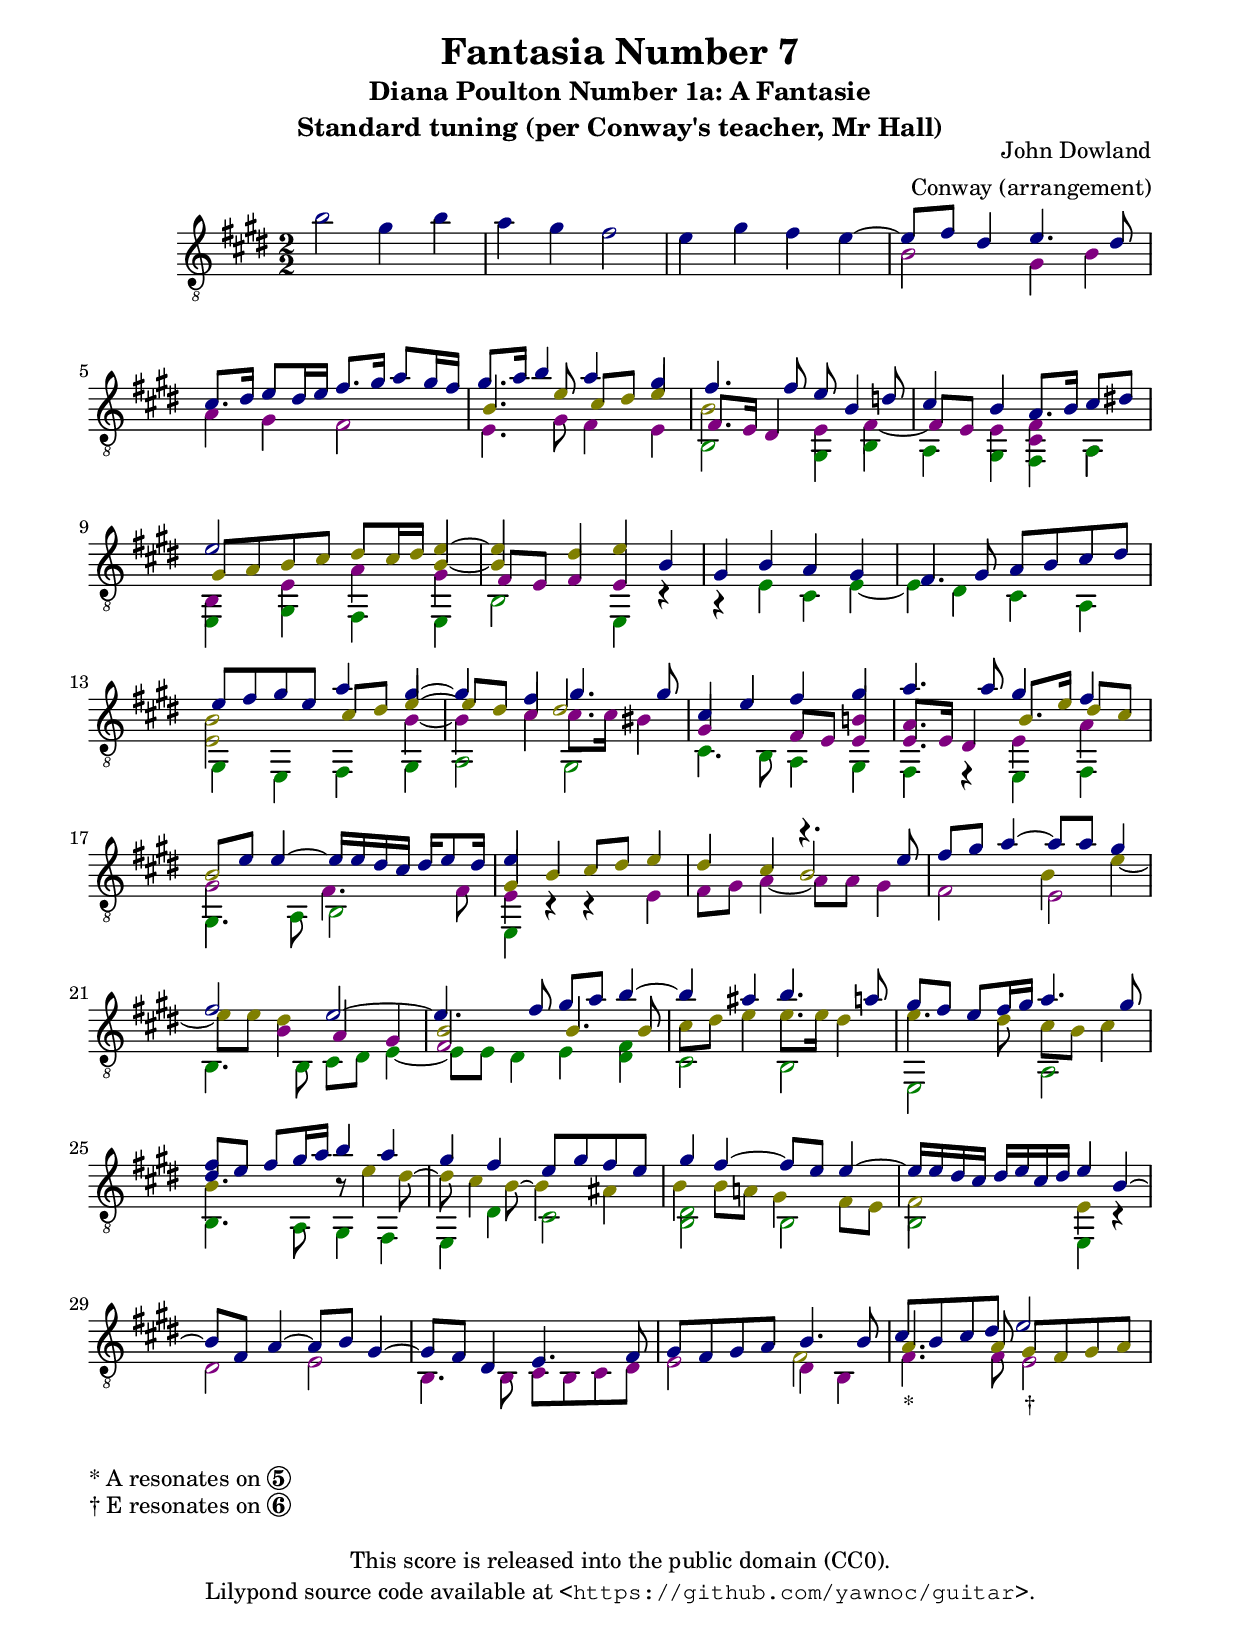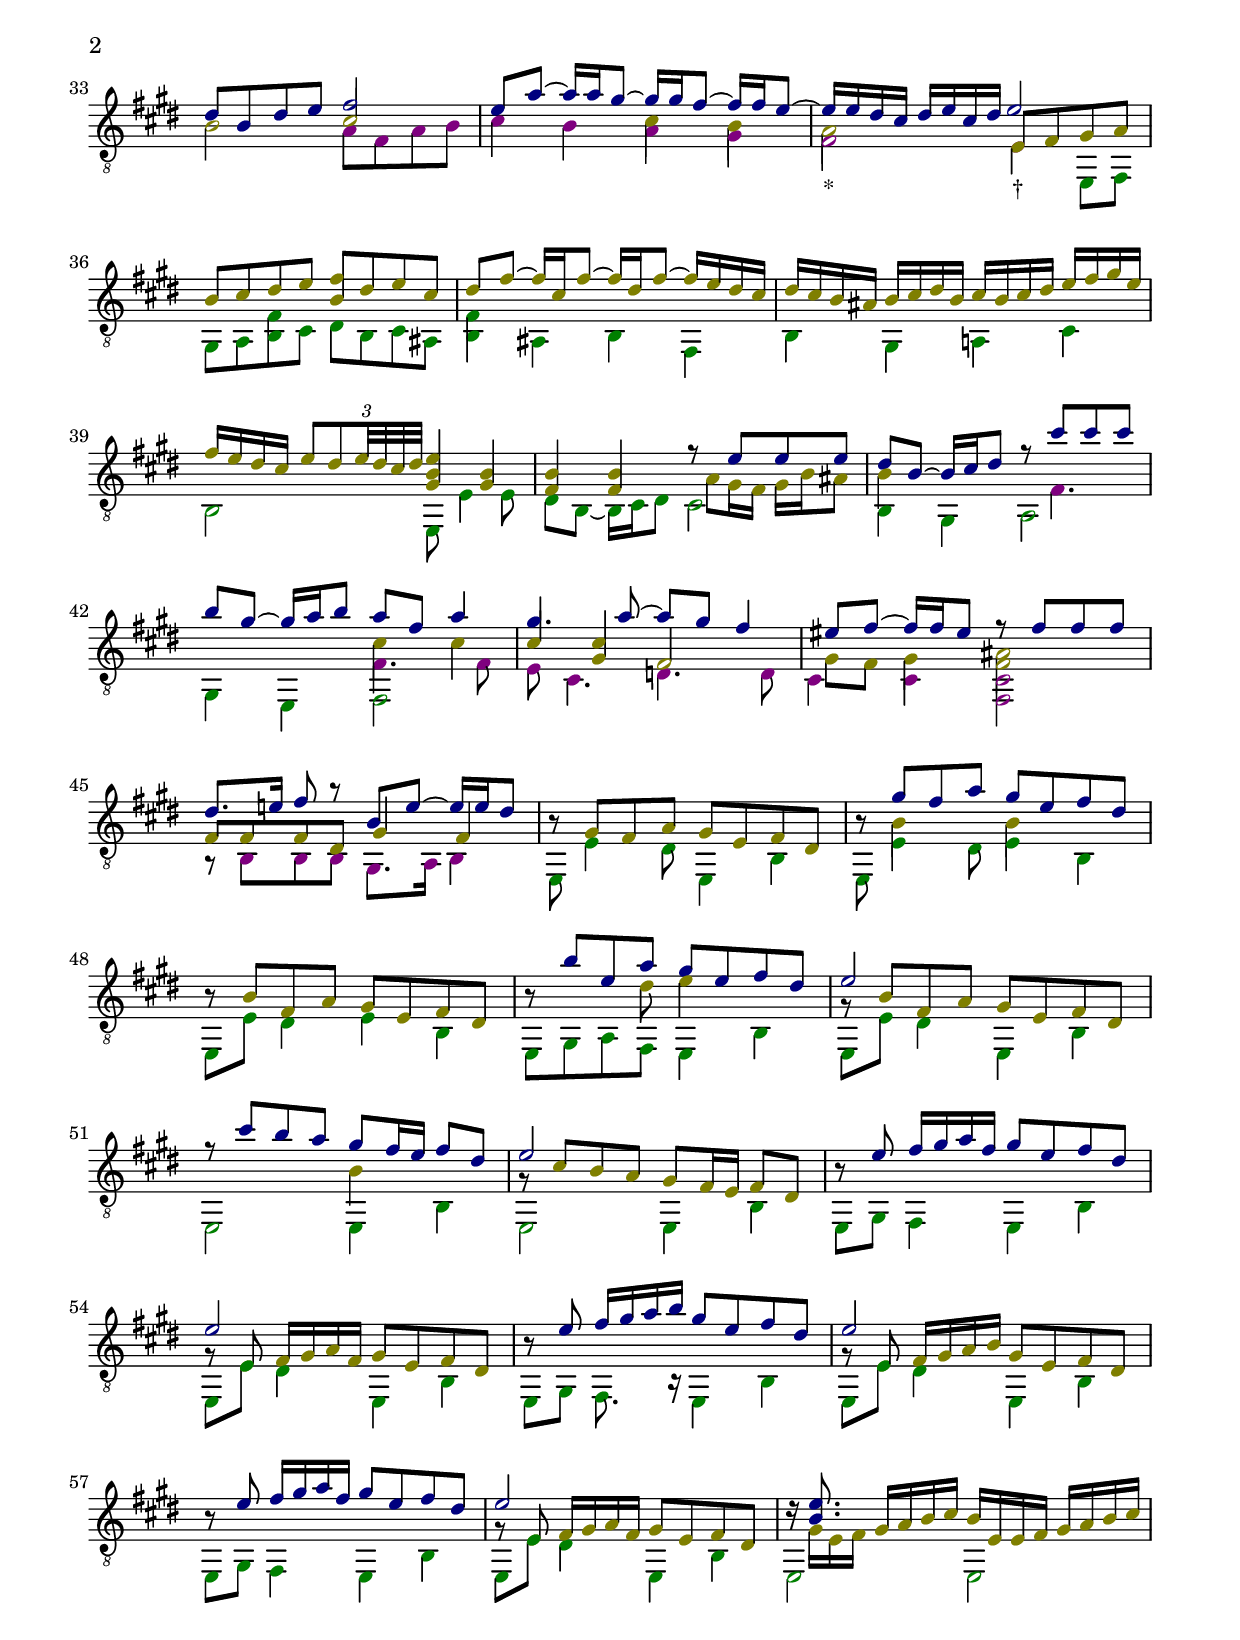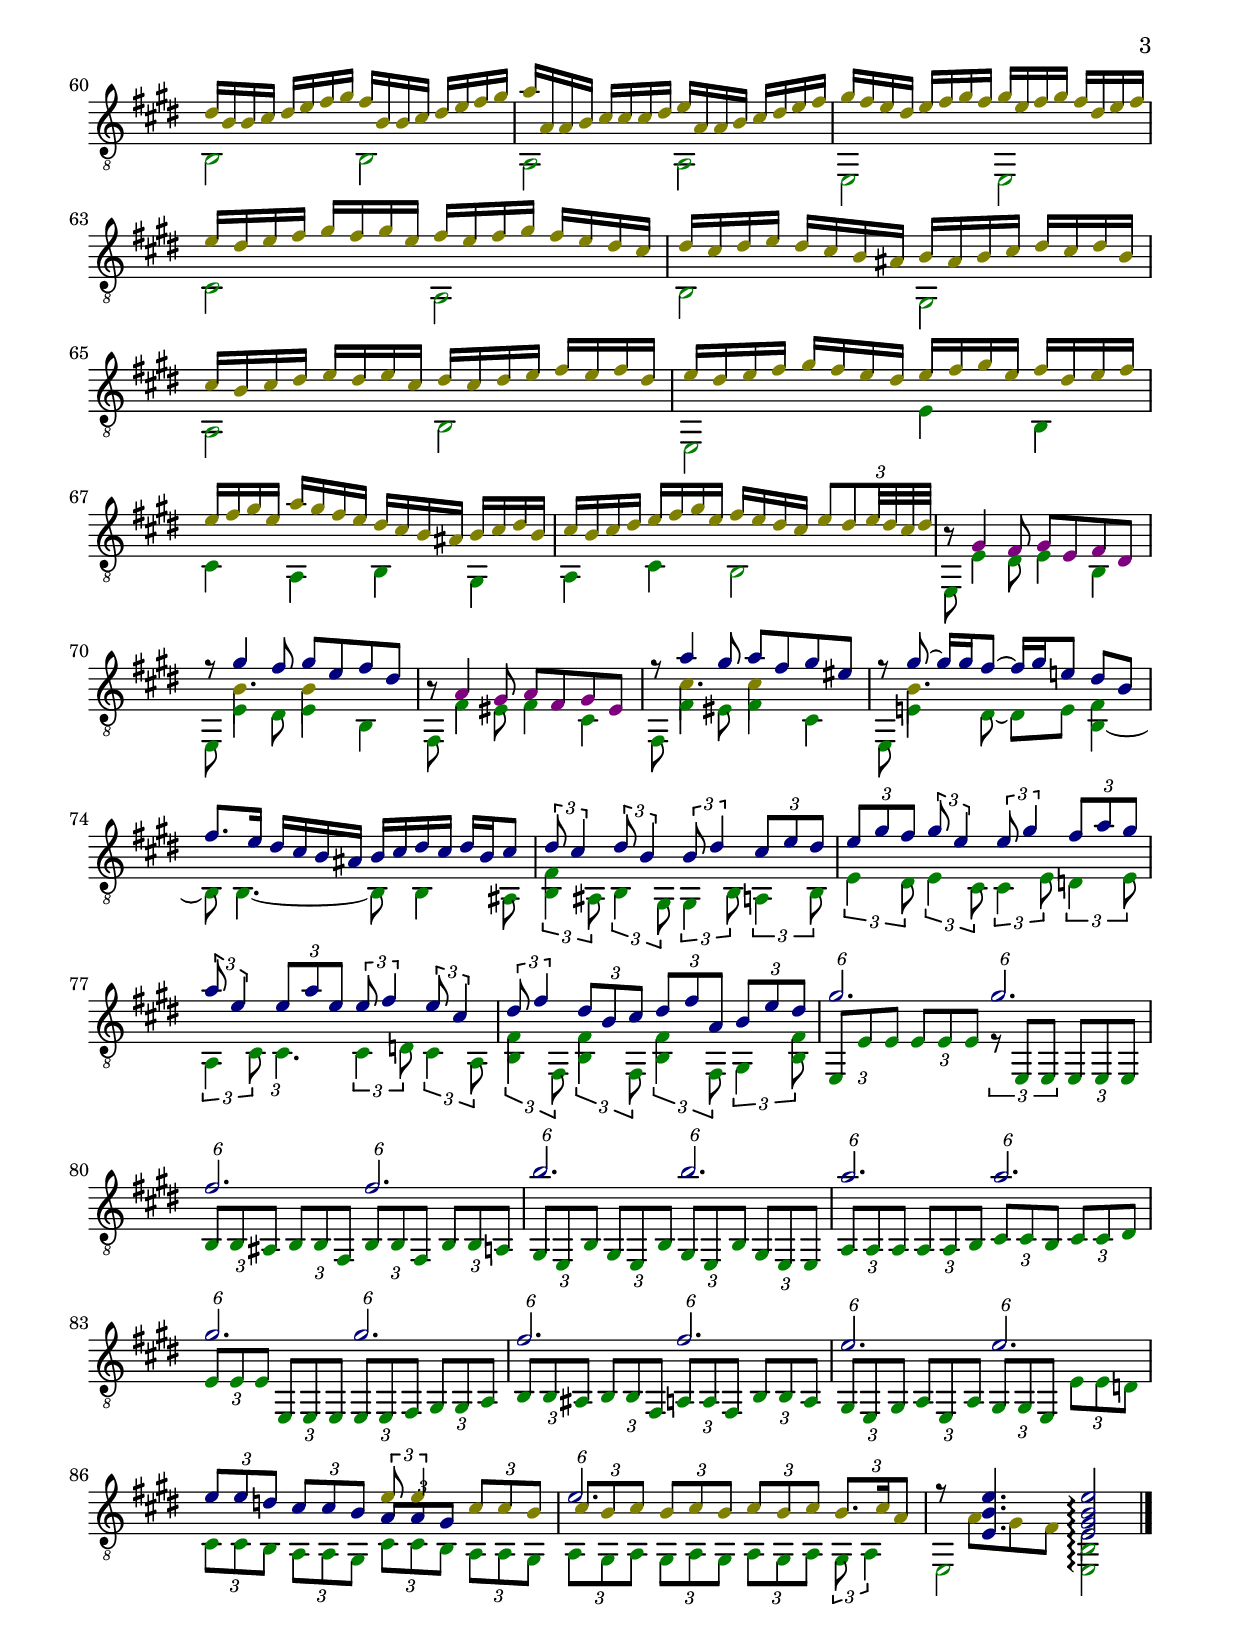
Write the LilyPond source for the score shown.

\version "2.18.2"


%%%%%%%%%%%%%%%%%%%%%%%%%%%%%%%%%%%%%%%%%%%%%%%%%%%%%%%%%%%%%%%%
% General
%%%%%%%%%%%%%%%%%%%%%%%%%%%%%%%%%%%%%%%%%%%%%%%%%%%%%%%%%%%%%%%%

\paper {
  top-margin = 1.5\cm
  left-margin = 1.5\cm
  right-margin = 1.5\cm
  bottom-margin = 1.5\cm
  ragged-last-bottom = ##f
  footnote-separator-markup = \markup { \vspace #1.5 }
}

globalSettings = {
  \accidentalStyle modern
  \compressFullBarRests
  \mergeDifferentlyHeadedOn
  \mergeDifferentlyDottedOn
  \numericTimeSignature
  \pointAndClickOff
  \override TextScript.extra-offset = #'(0 . 0.7)
  \override Score.FootnoteItem.annotation-line = ##f
}

origin-url = "https://github.com/yawnoc/guitar"

\header {
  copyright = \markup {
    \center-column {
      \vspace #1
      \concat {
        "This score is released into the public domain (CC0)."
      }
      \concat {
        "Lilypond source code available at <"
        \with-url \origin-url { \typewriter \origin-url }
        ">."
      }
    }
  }
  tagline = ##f
}

triplet = #(define-music-function
  (parser location music) (ly:music?)
  #{
    \tuplet 3/2 { $music }
  #}
)

tripletDuple = #(define-music-function
  (parser location music) (ly:music?)
  #{
    \tuplet 6/4 { $music }
  #}
)

overrideBeamedStemLengths = #(define-scheme-function
  (parser location lengths) (list?)
  #{
    \override Stem.details.beamed-lengths = $lengths
  #}
)
revertBeamedStemLengths = { \revert Stem.details.beamed-lengths }

overrideBeamVerticalPositions = #(define-scheme-function
  (parser location positions) (pair?)
  #{
    \override Beam.positions = $positions
  #}
)

%%%%%%%%%%%%%%%%%%%%%%%%%%%%%%%%%%%%%%%%%%%%%%%%%%%%%%%%%%%%%%%%
% Semantic bar lines
%%%%%%%%%%%%%%%%%%%%%%%%%%%%%%%%%%%%%%%%%%%%%%%%%%%%%%%%%%%%%%%%

barLineGoto = { \bar "||" }
barLineKeyChange = { \bar "||" }
barLineEnd = { \bar "|." }

%%%%%%%%%%%%%%%%%%%%%%%%%%%%%%%%%%%%%%%%%%%%%%%%%%%%%%%%%%%%%%%%
% Guitar notation
%%%%%%%%%%%%%%%%%%%%%%%%%%%%%%%%%%%%%%%%%%%%%%%%%%%%%%%%%%%%%%%%

stringNumbersAbove = { \set stringNumberOrientations = #'(up) }
stringNumbersBelow = { \set stringNumberOrientations = #'(down) }

fingeringAbove = { \set fingeringOrientations = #'(up) }
fingeringBelow = { \set fingeringOrientations = #'(down) }
fingeringAleft = { \set fingeringOrientations = #'(left) }
fingeringAright = { \set fingeringOrientations = #'(right) }

startGraceMusic = {
  <>(
  \override Fingering.font-size = -6
}
stopGraceMusic = {
  \revert Fingering.font-size
  <>)
}

overrideHorizontalShift = #(define-scheme-function
  (parser location distance) (number?)
  #{
    \override NoteColumn.force-hshift = $distance
  #}
)
revertHorizontalShift = { \revert NoteColumn.force-hshift }

barreSpan = #(define-music-function
  (parser location label offsetPair music)
  (string? (pair? (cons 0 0)) ly:music?)
  (let
    (
      (elements (extract-named-music music '(NoteEvent EventChord)))
    )
    (if
      (pair? elements)
      (let
        (
          (first-element (first elements))
          (last-element (last elements))
        )
        (set!
          (ly:music-property first-element 'articulations)
          (cons
            (make-music 'TextSpanEvent 'span-direction -1)
            (ly:music-property first-element 'articulations)
          )
        )
        (set!
          (ly:music-property last-element 'articulations)
          (cons
            (make-music 'TextSpanEvent 'span-direction 1)
            (ly:music-property last-element 'articulations)
          )
        )
      )
    )
  )
  #{
    \once \override TextSpanner.font-shape = #'upright
    \once \override TextSpanner.style = #'line
    \once \override TextSpanner.extra-offset = #offsetPair
    \once \override TextSpanner.bound-details = #`(
      (left
        (text . ,#{ \markup { \raise #-0.7 { #label \hspace #0.7 }} #})
        (Y . 0)
        (padding . -0.8)
        (attach-dir . -2)
      )
      (right
        (text . ,#{ \markup { \draw-line #'(0 . -1.3) } #}) ;; draw hook
        (Y . 0)
        (padding . -0.5)
        (attach-dir . 2)
      )
    )
    \once \override TextSpanner #'after-line-breaking = #(lambda (grob)
      (let*
        (
          (originalGrob (ly:grob-original grob))
          (splitGrobs (ly:spanner-broken-into originalGrob))
        )
        (if
          (and
            (>= (length splitGrobs) 2)
            (not (eq? (car (last-pair splitGrobs)) grob))
          )
          (begin
            (ly:grob-set-nested-property! grob
              '(bound-details right text)
              #{ \markup { \draw-line #'(0 . 0) } #} ;; suppress draw hook
            )
            (ly:grob-set-property! grob
              'extra-offset
              (cons
                (car offsetPair)
                (+ (cdr offsetPair) 0.7) ;; correction for suppressed hook
              )
            )
            (ly:grob-set-nested-property! grob
              '(bound-details right padding)
              #'-3 ;; increase spanner length
            )
          )
        )
      )
    )
    $music
  #}
)

barre = #(define-scheme-function
  (parser location label) (string?)
  #{
    \markup {
      \center-align {
        \hspace #0.7
        $label
      }
    }
  #}
)

nudgeNextBarre = #(define-scheme-function
  (parser location distance) (number?)
  #{
    \once \override TextScript.X-offset = $distance
  #}
)

position = #(define-scheme-function
  (parser location label) (string?)
  #{
    \markup {
      \center-align {
        \hspace #0.5
        $label
      }
    }
  #}
)

#(define-markup-command
  (markupString layout properties stringNumber) (markup?)
  (interpret-markup layout properties
    #{
      \markup \circle { \bold #stringNumber }
    #}
  )
)

#(define-markup-command
  (resonatesOn layout properties note stringNumber) (markup? markup?)
  (interpret-markup layout properties
    #{
      \markup { #note "resonates on" \markupString #stringNumber }
    #}
  )
)

%%%%%%%%%%%%%%%%%%%%%%%%%%%%%%%%%%%%%%%%%%%%%%%%%%%%%%%%%%%%%%%%
% Goto statements
%%%%%%%%%%%%%%%%%%%%%%%%%%%%%%%%%%%%%%%%%%%%%%%%%%%%%%%%%%%%%%%%

overrideGotoVisibility = {
  \once \override Score.RehearsalMark #'break-visibility = #'#(#t #t #f)
}

makeGotoMark = #(define-scheme-function
  (parser location label) (string?)
  #{
    \mark \markup { \small \italic $label }
  #}
)

simultaneousMarkSeparator = {
  \cadenzaOn
    s1073741824 % stupid, but works
  \cadenzaOff
}

coda = {
  \overrideGotoVisibility
  \mark \markup { \musicglyph #"scripts.coda" }
}

fine = {
  \overrideGotoVisibility
  \makeGotoMark Fine
}

dcAlCoda = {
  \overrideGotoVisibility
  \makeGotoMark "D.C. al Coda"
}

dcAlFine = {
  \overrideGotoVisibility
  \makeGotoMark "D.C. al Fine"
}

toCoda = {
  \overrideGotoVisibility
  \makeGotoMark "to Coda"
}



\header {
  title = "Fantasia Number 7"
  subtitle = \markup {
    \center-column {
      "Diana Poulton Number 1a: A Fantasie"
      "Standard tuning (per Conway's teacher, Mr Hall)"
    }
  }
  composer = "John Dowland"
  arranger = "Conway (arrangement)"
}


initialSignatures = {
  \clef "treble_8"
  \key e \major
  \time 2/2
  \set Timing.beamExceptions = #'()
  \set Timing.baseMoment = #(ly:make-moment 1/4)
  \set Timing.beatStructure = #'(1 1 1 1)
  \set Timing.beamExceptions = #'(
    (
      end
        .
      (
        ((1 . 8) . (4 4)) ;; quavers by fours
        ((1 . 12) . (3 3 3 3)) ;; anything shorter by beat
      )
    )
  )
  \set Staff.connectArpeggios = ##t
}


highVoiceMusic = {
  
  \override NoteHead.color = #darkblue
  
  % Main theme high
  \barNumberCheck #1
  \relative c'' {
    \stemDown
    b2 gis4 b |
    a gis fis2 |
    e4 gis fis e~ |
    \stemUp
    e8 fis dis4 e4. dis8 |
    cis8. dis16 e8 dis16 e fis8. gis16 a8 gis16 fis |
    gis8. a16 b4 a gis |
    \once \overrideHorizontalShift #0.3 fis4. fis8 e8 b4 d8 |
    cis4 b a8. b16 cis8 dis |
    e2 s2 |
    s2 s4
  }
  
  % Main theme low
  \barNumberCheck #10
  \relative c' {
    b4 |
    gis b a gis |
    fis4. gis8 a b cis dis |
    e fis gis e a4 gis~ |
    gis
      \shiftOn
        \once \overrideHorizontalShift #0
        fis
      \shiftOff
      \once \overrideHorizontalShift #0.45 gis4. gis8 |
    cis,4 e fis gis |
    a4. a8 gis4 fis |
    b,8 e e4~ e16 e dis cis dis16 e8 dis16 |
    e4
  }
  
  % Tee-tee taa high
  \barNumberCheck #18
  \relative c'' {
    s4 s2 |
    s2 c4.\rest e,8 |
    fis8 gis a4~ a8 a gis4 |
    fis2 e2~ |
    \once \overrideHorizontalShift #-0.25 e4. fis8 gis8 a b4~ |
    b ais b4. a8 |
    gis8 fis e8 fis16 gis a4. gis8 |
    <fis dis>8 e fis8 gis16 a b4 a |
    gis fis e8 gis fis e |
    gis4 fis~ fis8 e e4~ |
    e16 e dis cis dis e cis dis e4
  }
  
  % Tee-tee taa low
  \barNumberCheck #28
  \relative c' {
    b4~ |
    b8 fis a4~ a8 b gis4~ |
    gis8 fis dis4 e4. fis8 |
    gis fis gis a b4. b8 |
    \shiftOn
    \overrideHorizontalShift #-0.45 cis b cis dis e2 |
    \revertHorizontalShift
    dis8 b dis e \once \overrideHorizontalShift #0 fis2 |
    \shiftOff
    e8 a~ a16 a gis8~ gis16 gis fis8~ fis16 fis e8~ |
    e16 e dis cis dis e cis dis
      \shiftOn
        \once \overrideHorizontalShift #-0.3 e2 |
      \shiftOff
  }
  
  % Ascending scale
  \barNumberCheck #36
  {
    s1 * 3 |
    s2
  }
  
  % Tee-tee-tee
  \barNumberCheck #39
  \relative c' {
    s2 |
    s2 r8 e e e |
    dis b~ b16 cis dis8 r8 cis' cis cis |
    b8 gis~ gis16 a b8 a8 fis a4 |
    gis4. a8~ a gis fis4 |
    eis8 fis~ fis16 fis eis8 r8 fis fis fis |
    dis8. e16 fis8 r b,8 e~ e16 e dis8 |
  }
  
  % Majestic theme
  \barNumberCheck #46
  \relative c' {
    s1 |
    b8\rest gis' fis a gis e fis dis |
    s1 |
    b8\rest b' e, a gis e fis dis |
    e2 s2 |
    r8 cis' b a gis8 fis16 e fis8 dis |
    e2 s2 |
    b8\rest e fis16 gis a fis gis8 e fis dis |
    e2 s2 |
    b8\rest e fis16 gis a b gis8 e fis dis |
    e2 s2 |
    b8\rest e fis16 gis a fis gis8 e fis dis |
    e2 s2 |
  }
  
  % Scale runs
  \barNumberCheck #59
  \relative c' {
    d16\rest <e b>8. s4 s2 |
    s1 * 9 |
  }
  
  % Majestic interlude
  \barNumberCheck #69
  \relative c'' {
    s1 |
    r8 gis4 fis8 gis e fis dis |
    s1 |
    r8 a'4 gis8 a fis gis eis |
    r8 gis~ gis16 gis fis8~ fis16 gis e8 dis b |
    fis'8. e16 dis cis b ais
      b16 cis dis cis dis b cis8 |
  }
  
  % Triplet runs
  \barNumberCheck #75
  \relative c' {
    \triplet { dis8 cis4 } \triplet { dis8 b4 }
      \triplet { b8 dis4 } \triplet { cis8 e dis } |
    \triplet { e8 gis fis } \triplet { gis8 e4 }
      \triplet { e8 gis4 } \triplet { fis8 a gis } |
    \triplet { a8 e4 } \triplet { e8 a e }
      \triplet { e8 fis4 } \triplet { e8 cis4 } |
    \triplet { dis8 fis4 } \triplet { dis8 b cis }
      \triplet { dis8 fis a, } \triplet { b e dis } |
    \tripletDuple { gis2. } \tripletDuple { gis } |
    \tripletDuple { fis } \tripletDuple { fis } |
    \tripletDuple { b } \tripletDuple { b } |
    \tripletDuple { a } \tripletDuple { a } |
    \tripletDuple { gis } \tripletDuple { gis } |
    \tripletDuple { fis } \tripletDuple { fis } |
    \tripletDuple { e } \tripletDuple { e } |
    \triplet { e8 e d } \triplet { cis cis b }
      \once \overrideBeamVerticalPositions #'(0.75 . 0.75)
      \triplet { a a gis } s4 |
    \tripletDuple { e'2. } s2 |
  }
  
  % Finishing chords
  \barNumberCheck #88
  \relative c {
    r8 <e b' e>4.
      <e gis b e>2 \arpeggio
      \barLineEnd
  }
  
}


lowVoiceMusic = {
  
  \override NoteHead.color = #darkgreen
  
  % Main theme high
  \barNumberCheck #1
  \relative c {
    s1 * 6 |
    b2 gis4 b |
    a gis fis a |
    e gis fis e |
    b'2 e,4
  }
  
  % Main theme low
  \barNumberCheck #10
  \relative c {
    r4 |
    r4 e cis e~ |
    e dis cis a |
    gis e fis gis |
    a2 gis |
    cis4. b8 a4 gis |
    fis r e fis |
    \shiftOn
    \overrideHorizontalShift #0
      gis4.
    \shiftOff
      a8 b2 |
    e,4
  }
  
  % Tee-tee taa high
  \barNumberCheck #18
  \relative c {
    s4 s4 s4 |
    s1 * 2 |
    b4. b8 cis8 dis e4~ |
    \once \overrideHorizontalShift #1 e8 e dis4 e4 <dis fis> |
    cis2 b |
    e, a |
    b4. a8 gis4 fis |
    e dis' cis2 |
    <b dis> b |
    b e,4
  }
  
  % Tee-tee taa low
  \barNumberCheck #28
  \relative c {
    r4 |
    s1 * 6 |
    s2
  }
  
  % Ascending scale
  \barNumberCheck #35
  \relative c, {
    s4 e8 fis |
    gis a <b fis'> cis dis b cis ais |
    <b fis'>4 ais b fis |
    b gis a cis |
    b2
  }
  
  % Tee-tee-tee
  \barNumberCheck #39
  \relative c, {
    e8 e'4 e8 |
    dis8 b~ b16 cis dis8 cis2 |
    b4 gis a2 |
    gis4 e fis2 |
    s1 * 3 |
  }
  
  % Majestic theme
  \barNumberCheck #46
  \relative c, {
    e8 e'4 dis8 e,4 b' |
    e,8 e'4 dis8 e4 b |
    e,8 e' dis4 e b |
    e,8 gis a fis e4 b' |
    e,8 e' dis4 e, b' |
    e,2 e4 b' |
    e,2 e4 b' |
    e,8 gis fis4 e b' |
    e,8 e' dis4 e, b' |
    e,8[ gis] fis8. b16\rest e,4 b' |
    e,8 e' dis4 e, b' |
    e,8 gis fis4 e b' |
    e,8 e' dis4 e, b' |
  }
  
  % Scale runs
  \barNumberCheck #59
  \relative c, {
    e2 e |
    b' b |
    a a |
    e e |
    cis' a |
    b gis |
    a b |
    e, e'4 b |
    cis a b gis |
    a cis b2 |
  }
  
  % Majestic interlude
  \barNumberCheck #69
  \relative c, {
    e8 e'4 dis8 e4 b |
    e,8 e'4 dis8 e4 b |
    fis8 fis'4 eis8 fis4 cis |
    fis,8 fis'4 eis8 fis4 cis |
    e,8 e'4 dis8~ dis e <b~ fis'>4 |
    b8 b4.~ b8 b4 ais8 |
  }
  
  % Triplet runs
  \barNumberCheck #75
  \relative c {
    \triplet { <b fis'>4 ais8 } \triplet { b4 gis8 }
      \triplet { gis4 b8 } \triplet { a4 b8 } |
    \triplet { e4 dis8 } \triplet { e4 cis8 }
      \triplet { cis4 e8 } \triplet { d4 e8 } |
    \triplet { a,4 cis8 } \triplet { cis4. }
      \triplet { cis4 d8 } \triplet { cis4 a8 } |
    \triplet { <b fis'>4 fis8 } \triplet { <b fis'>4 fis8 }
      \triplet { <b fis'>4 fis8 } \triplet { gis4 <b fis'>8 } |
    \shiftOn
    \stemUp
    \triplet { e,8 e' e } \triplet { e e e }
      \triplet { r e, e } \triplet { e e e } |
    \triplet { b' b ais } \triplet { b b fis }
      \triplet { b b fis } \triplet { b b a } |
    \triplet { gis e b' } \triplet { gis e b' }
      \triplet { gis e b' } \triplet { gis e e } |
    \triplet { a a a } \triplet { a a b }
      \triplet { cis cis b } \triplet { cis cis dis } |
    \triplet { e e e } \triplet { e, e e }
      \triplet { e e fis } \triplet { gis gis a } |
    \triplet { b b ais } \triplet { b b fis }
      \triplet { a a fis } \triplet { b b a } |
    \triplet { gis e gis } \triplet { a e a }
      \triplet { gis gis e }
    \stemDown
    \shiftOff
      \triplet { e' e d } |
    \triplet { cis cis b } \triplet { a a gis }
      \triplet { cis cis b } \triplet { a a gis } |
    \triplet { a gis a } \triplet { gis a gis }
      \triplet { a gis a } \triplet { gis8 a4 } |
  }
  
  % Finishing chords
  \barNumberCheck #88
  \relative c, {
    e2 \shiftOn <e b'>2 \arpeggio |
  }
  
}


upperMiddleVoiceMusic = {
  
  \override NoteHead.color = #darkyellow
  
  % Main theme high
  \barNumberCheck #1
  \relative c' {
    s1 * 5 |
    \once \overrideHorizontalShift #0.4 b4. e8
      cis8 dis
      \once \overrideHorizontalShift #0 e4 |
    \stemDown
    \once \overrideHorizontalShift #0 b2 s2 |
    \stemUp
    s1 |
    gis8 a b cis dis8 cis16 \shiftOff dis <e~ b_~>4 |
    <e b> dis e
    \shiftOn
  }
  
  % Main theme low
  \barNumberCheck #10
  \relative c' {
    s4 |
    s1 * 2 |
    \stemDown
    <b e,>2
    \stemUp
      cis8 dis \once \overrideHorizontalShift #0 e4~ |
    e8 dis
      \shiftOff cis4 \shiftOn
      \once \overrideHorizontalShift #-0.75 dis2 |
    s1 |
    s2 \stemUp b8. e16 dis8 cis |
      \shiftOff
      \stemDown
        \once \hide Stem b2
      \stemUp
      \shiftOn
      s2 |
    \once \overrideHorizontalShift #0 gis4
  }
  
  % Tee-tee taa high
  \barNumberCheck #18
  \relative c' {
    b4 cis8 dis e4 |
    dis4 cis b2 |
    \stemDown
    s2 b4 e_~ |
    \once \overrideHorizontalShift #0.9 e8 e
      \once \overrideHorizontalShift #0 dis4 s2 |
    \once \overrideHorizontalShift #0
    \once \hide Stem
      b2
    \stemUp
      b4. b8 |
    \stemDown
    \overrideHorizontalShift #0
    cis8 dis e4 e8. e16 dis4 |
    e4. dis8
      \once \overrideBeamVerticalPositions #'(-2.4 . -2.6) cis8 b
      cis4 |
    b4. s8 b8\rest e4 dis8~ |
    dis8 cis4 b8~
    \revertHorizontalShift
      b4 ais |
    b4 b8 a gis4 fis8 e |
    \overrideHorizontalShift #0
    fis2 e4
    \revertHorizontalShift
    \stemUp
  }
  
  % Tee-tee taa low
  \barNumberCheck #28
  \relative c {
    s4 |
    s1 * 2 |
    s2 \stemDown fis2 \stemUp |
    \shiftOff
    \footnote "*" #'(0 . -4) \markup { "*" \resonatesOn A 5 }
    a4. a8 gis fis gis a |
    \stemDown b2 \stemUp cis |
    \shiftOn
    s2
      \stemDown
      \overrideHorizontalShift #0
      cis4 b |
    \footnote "*" #'(0 . -4) \markup { }
    a2
      \stemUp
      \revertHorizontalShift
  }
  
  % Ascending scale
  \barNumberCheck #35
  \relative c {
    \shiftOff
    e8 fis gis a |
    b cis dis e <fis b,> dis e cis |
    dis fis~ fis16 cis fis8~ fis16 dis fis8~ fis16 e dis cis |
    dis cis b ais b cis dis b cis b cis dis e fis gis e |
    fis e dis cis \triplet { e8 dis e32 dis cis dis } <e b gis>4
    \shiftOn
  }
  
  % Tee-tee-tee
  \barNumberCheck #39
  \relative c' {
    <b gis>4 |
    <b fis> <b fis>
      \stemDown
      \once \overrideHorizontalShift #1.3
      a8 gis16 fis gis16 b ais8 |
    \once \overrideHorizontalShift #0 b4 s4 s2 |
    s2
      \overrideHorizontalShift #0
      \shiftOnn cis4
      \shiftOn cis |
      \stemUp
    cis <cis gis> fis,2 |
    \shiftOff
    \stemDown
    gis8 fis gis4 <ais fis>2 |
    \stemUp
    \shiftOn
    \once \overrideBeamVerticalPositions #'(0 . 0)
    fis8 fis fis dis
      \revertHorizontalShift
      gis4 fis |
  }
  
  % Majestic theme
  \barNumberCheck #46
  \relative c' {
    b8\rest gis fis a gis e fis dis |
    \overrideHorizontalShift #0
    \stemDown s8 b'4 s8 b4 s4 \stemUp |
    \revertHorizontalShift
    b8\rest b8 fis a gis e fis dis |
    \overrideHorizontalShift #0
    \stemDown s4. dis'8 e4 s4 \stemUp |
    \revertHorizontalShift
    g,8\rest b8 fis a gis e fis dis |
    s2
      \stemDown
        \once \overrideHorizontalShift #0 b'4
      \stemUp
      s4 |
    g8\rest cis b a gis8 fis16 e fis8 dis |
    s1 |
    g8\rest e fis16 gis a fis gis8 e fis dis |
    s1 |
    g8\rest e fis16 gis a b gis8 e fis dis |
    s1 |
    g8\rest e fis16 gis a fis gis8 e fis dis |
  }
  
  % Scale runs
  \barNumberCheck #59
  \relative c' {
    s16 \stemDown gis e fis \stemUp gis a b cis
      b e, e fis gis a b cis |
    dis b b cis dis e fis gis
      fis b, b cis dis e fis gis |
    a a, a b cis cis cis dis
      e a, a b cis dis e fis |
    gis fis e dis e fis gis fis
      gis e fis gis fis dis e fis |
    e dis e fis gis fis gis e
      fis e fis gis fis e dis cis |
    dis cis dis e dis cis b ais
      b ais b cis dis cis dis b |
    cis b cis dis e dis e cis
      dis cis dis e fis e fis dis |
    e dis e fis gis fis e dis
      e fis gis e
      fis dis e fis |
    e fis gis e
      a gis fis e
      dis cis b ais
      b cis dis b |
    cis b cis dis
      e fis gis e
      fis e dis cis
      \triplet { e8 dis e32 dis cis dis } |
  }
  
  % Majestic interlude
  \barNumberCheck #69
  \relative c' {
    \overrideHorizontalShift #0
    \stemDown
    s1 |
    s8 b4. b4 s4 |
    s1 |
    s8 cis4. cis4 s4 |
    s8 b4. s2 |
    s1 |
    \stemUp
    \revertHorizontalShift
  }
  
  % Triplet runs
  \barNumberCheck #75
  \relative c' {
    s1 * 11 |
    s2
      \overrideHorizontalShift #0
      \triplet { e8 e4 }
      \revertHorizontalShift
      \triplet { cis8 cis b } |
    \triplet { cis b cis } \triplet { b cis b }
      \triplet { cis b cis } \triplet { b8. cis16 a8 } |
  }
  
  % Finishing chords
  \barNumberCheck #88
  \relative c' {
    \stemDown
    s8 a gis fis \shiftOff e2 |
  }
  
}


lowerMiddleVoiceMusic = {
  
  \override NoteHead.color = #darkmagenta
  
  % Main theme high
  \barNumberCheck #1
  \relative c' {
    s1 * 3 |
    \shiftOff
    b2 gis4 b |
    a gis fis2 |
    \once \overrideHorizontalShift #0.3 e4. gis8 fis4 e |
    \shiftOn
    \stemUp
    \overrideBeamedStemLengths #'(3)
    fis8. e16 dis4 \stemDown
    \revertBeamedStemLengths
      \overrideHorizontalShift #0 e4 fis~ |
      \revertHorizontalShift
    \stemUp
    fis8 e \stemDown
      \overrideHorizontalShift #0 e4 <cis fis>4 a |
    b e a gis |
      \revertHorizontalShift
    \stemUp
    fis8 e
      \overrideHorizontalShift #0 fis4 e
      \revertHorizontalShift
    \stemDown
  }
  
  % Main theme low
  \barNumberCheck #10
  \relative c {
    s4 |
    s1 * 2 |
    s2 s4 \overrideHorizontalShift #0 b'4~ |
    b \revertHorizontalShift
      \shiftOff cis \shiftOn
      \once \overrideHorizontalShift #0.3
        cis8. cis16
      bis4 |
    \stemUp
    \once \overrideHorizontalShift #0 gis4 s4
      \once \overrideHorizontalShift #0 fis8 e
      \once \overrideHorizontalShift #0 <e b'>4 |
    \once \overrideHorizontalShift #0 <e a>8. e16 dis4
      \stemDown
      \overrideHorizontalShift #0 e4 a |
      \revertHorizontalShift
    \shiftOnn
      \once \overrideHorizontalShift #0 gis2
    \shiftOn
      fis4. fis8 |
    \once \overrideHorizontalShift #0 e4
  }
  
  % Tee-tee taa high
  \barNumberCheck #18
  \relative c {
    \shiftOff
    r4 r e |
    fis8 gis a4~ a8 a gis4 |
    fis2 e |
    \shiftOn
    \stemUp
    s4
      \once \overrideHorizontalShift #0
      \once \hide Stem
        b'
      a gis |
    \once \overrideHorizontalShift #0 fis2 s2 |
    \stemDown
    s1 * 5 |
    s2 s4
  }
  
  % Tee-tee taa low
  \barNumberCheck #28
  \relative c {
    s4 |
    \shiftOff
    dis2 e |
    b4. b8 cis b cis dis |
    e2 dis4 b |
    fis'4. fis8
      \footnote "†" #'(0 . -2.5) \markup { "†" \resonatesOn E 6 }
      e2 |
    s2 a8 fis a b |
    cis4 b a gis |
    fis2
      \footnote "†" #'(0 . -2.5) \markup { }
      e4
    \shiftOn
  }
  
  % Ascending scale
  \barNumberCheck #35
  {
    s4 |
    s1 * 3 |
    s2
  }
  
  % Tee-tee-tee
  \barNumberCheck #39
  \relative c {
    s2 |
    s1 |
    s2 s8 fis4. |
    s2 \once \overrideHorizontalShift #0 fis4. fis8 |
    e8 cis4. d4. d8 |
    \once \overrideHorizontalShift #-1.3 cis4
    \overrideHorizontalShift #0
    cis <cis fis,>2 |
    \revertHorizontalShift
    r8 b b b gis8. a16 b4 |
  }
  
  % Majestic theme
  \barNumberCheck #46
  {
    s1 * 13 |
  }
  
  % Scale runs
  \barNumberCheck #59
  {
    s1 * 10 |
  }
  
  % Majestic interlude
  \barNumberCheck #69
  \relative c' {
    \stemUp
    b8\rest gis4 fis8 gis e fis dis |
    s1 |
    b'8\rest a4 gis8 a fis gis eis |
    s1 * 3 |
    \stemDown
  }
  
}


allMusic = {
  \new Staff \with {
    midiInstrument = #"acoustic guitar (nylon)"
    \consists "Span_arpeggio_engraver"
  }
  \globalSettings
  \initialSignatures
  <<
    << \highVoiceMusic >>
      \\
    << \lowVoiceMusic >>
      \\
    << \upperMiddleVoiceMusic >>
      \\
    << \lowerMiddleVoiceMusic >>
  >>
}


\score {
  \allMusic
}

\score {
  \allMusic
  \midi { }
}
